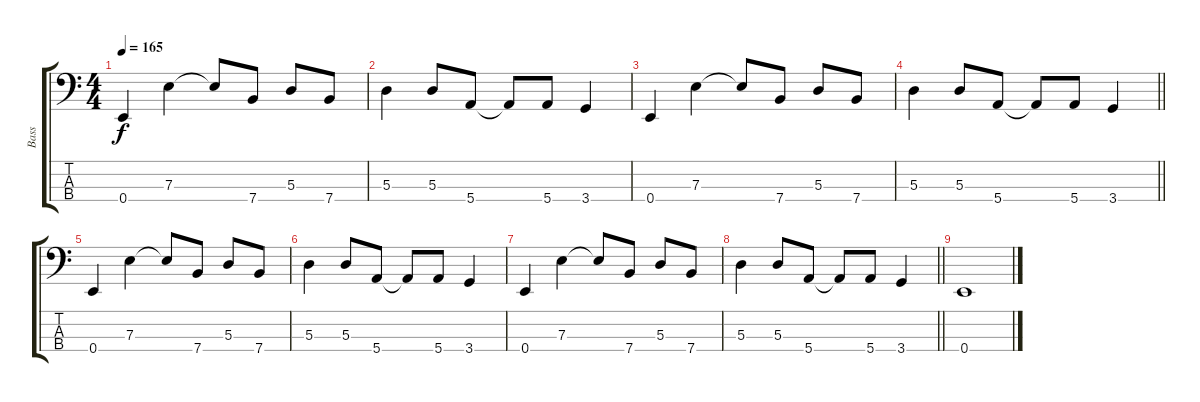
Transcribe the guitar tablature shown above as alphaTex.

\track ("Bass" "Bass") {instrument electricbassfinger}
\staff {score tabs}
\tuning (G2 D2 A1 E1) {hide}
\ts (4 4)
\tempo 165
\clef f4
\ks c
0.4.4{dy f} 7.3.4 7.3{t}.8 7.4.8 5.3.8 7.4.8 |
5.3.4 5.3.8 5.4.8 5.4{t}.8 5.4.8 3.4.4 |
0.4.4 7.3.4 7.3{t}.8 7.4.8 5.3.8 7.4.8 |
\barLineRight lightlight
5.3.4 5.3.8 5.4.8 5.4{t}.8 5.4.8 3.4.4 |
0.4.4 7.3.4 7.3{t}.8 7.4.8 5.3.8 7.4.8 |
5.3.4 5.3.8 5.4.8 5.4{t}.8 5.4.8 3.4.4 |
0.4.4 7.3.4 7.3{t}.8 7.4.8 5.3.8 7.4.8 |
\barLineRight lightlight
5.3.4 5.3.8 5.4.8 5.4{t}.8 5.4.8 3.4.4 |
0.4.1
